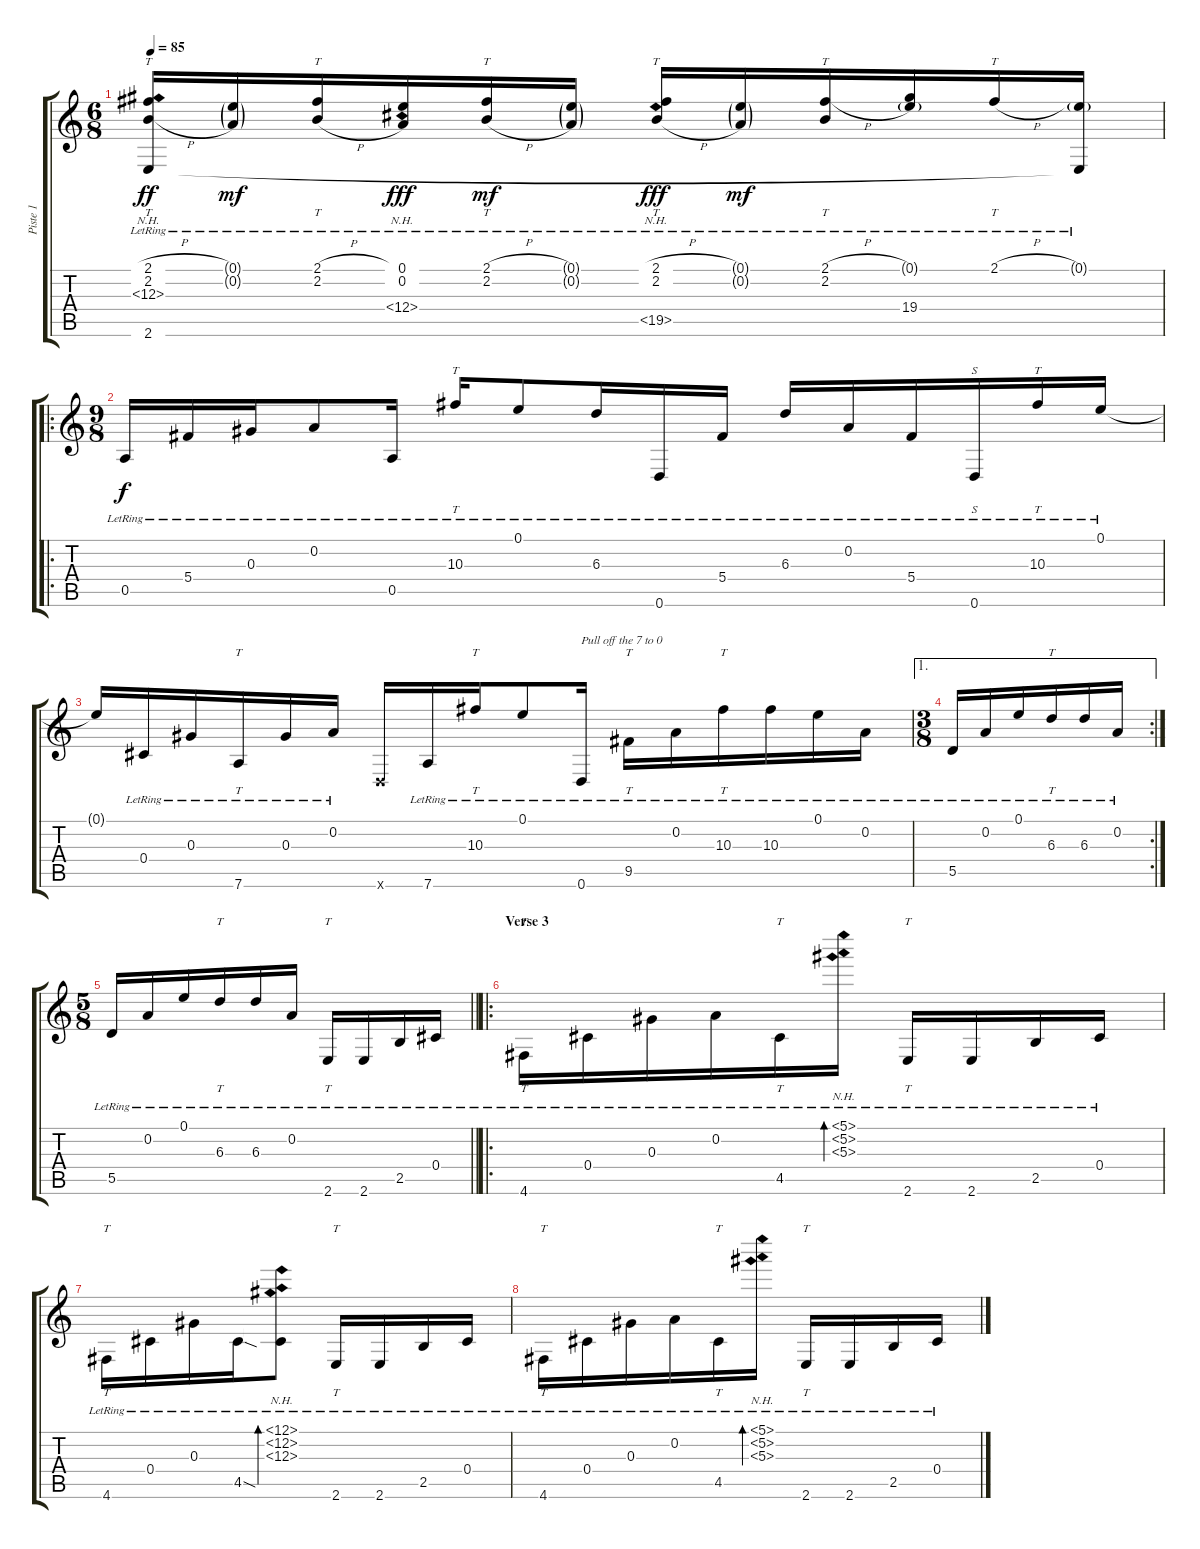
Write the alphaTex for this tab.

\track ("Piste 1" "Piste 1") {instrument acousticguitarsteel}
\staff {score tabs}
\tuning (E4 A3 Ab3 Db3 A2 D2) {hide}
\ts (6 8)
\tempo 85
\clef g2
\ks c
(2.1{h lr} 2.2{h lr} 12.3{nh lr} 2.6{lr}).16{tt dy ff} (0.1{g lr} 0.2{g lr}).16{dy mf} (2.1{h lr} 2.2{h lr}).16{tt} (0.1{lr} 0.2{lr} 12.4{nh lr}).16{dy fff} (2.1{h lr} 2.2{h lr}).16{tt dy mf} (0.1{g lr} 0.2{g lr}).16 (2.1{h lr} 2.2{h lr} 19.5{nh lr}).16{tt dy fff} (0.1{g lr} 0.2{g lr}).16{dy mf} (2.1{h lr} 2.2{lr}).16{tt} (0.1{g lr} 19.4).16 2.1{h lr}.16{tt} (0.1{g lr} 2.6{t}).16 |
\ro
\ts (9 8)
0.5{lr}.16{dy f} 5.4{lr}.16 0.3{lr}.16 0.2{lr}.8 0.5{lr}.16 10.3{lr}.16{tt} 0.1{lr}.8 6.3{lr}.16 0.6{lr}.16 5.4{lr}.16 6.3{lr}.16 0.2{lr}.16 5.4{lr}.16 0.6{lr}.16{s} 10.3{lr}.16{tt} 0.1{lr}.16 |
0.1{t}.16 0.4{lr}.16 0.3{lr}.16 7.6{lr}.16{tt} 0.3{lr}.16 0.2{lr}.16 0.6{x}.16 7.6{lr}.16 10.3{lr}.16{tt} 0.1{lr}.8 0.6{lr}.16{txt "Pull off the 7 to 0"} 9.5{lr}.16{tt} 0.2{lr}.16 10.3{lr}.16{tt} 10.3{lr}.16 0.1{lr}.16 0.2{lr}.16 |
\ae 1
\rc 2
\ts (3 8)
5.5{lr}.16 0.2{lr}.16 0.1{lr}.16 6.3{lr}.16{tt} 6.3{lr}.16 0.2{lr}.16 |
\ts (5 8)
\barLineRight lightlight
5.5{lr}.16 0.2{lr}.16 0.1{lr}.16 6.3{lr}.16{tt} 6.3{lr}.16 0.2{lr}.16 2.6{lr}.16{tt} 2.6{lr}.16 2.5{lr}.16 0.4{lr}.16 |
\ro
\section ("" "Verse 3")
4.6{lr}.16{tt} 0.4{lr}.16 0.3{lr}.16 0.2{lr}.16 4.5{lr}.16{tt} (5.1{nh lr} 5.2{nh lr} 5.3{nh lr}).16{bd 60} 2.6{lr}.16{tt} 2.6{lr}.16 2.5{lr}.16 0.4{lr}.16 |
4.6{lr}.16{tt} 0.4{lr}.16 0.3{lr}.16 4.5{sod lr}.16 (12.1{nh lr} 12.2{nh lr} 12.3{nh lr} 4.5{t}).8{bd 60} 2.6{lr}.16{tt} 2.6{lr}.16 2.5{lr}.16 0.4{lr}.16 |
4.6{lr}.16{tt} 0.4{lr}.16 0.3{lr}.16 0.2{lr}.16 4.5{lr}.16{tt} (5.1{nh lr} 5.2{nh lr} 5.3{nh lr}).16{bd 60} 2.6{lr}.16{tt} 2.6{lr}.16 2.5{lr}.16 0.4{lr}.16
